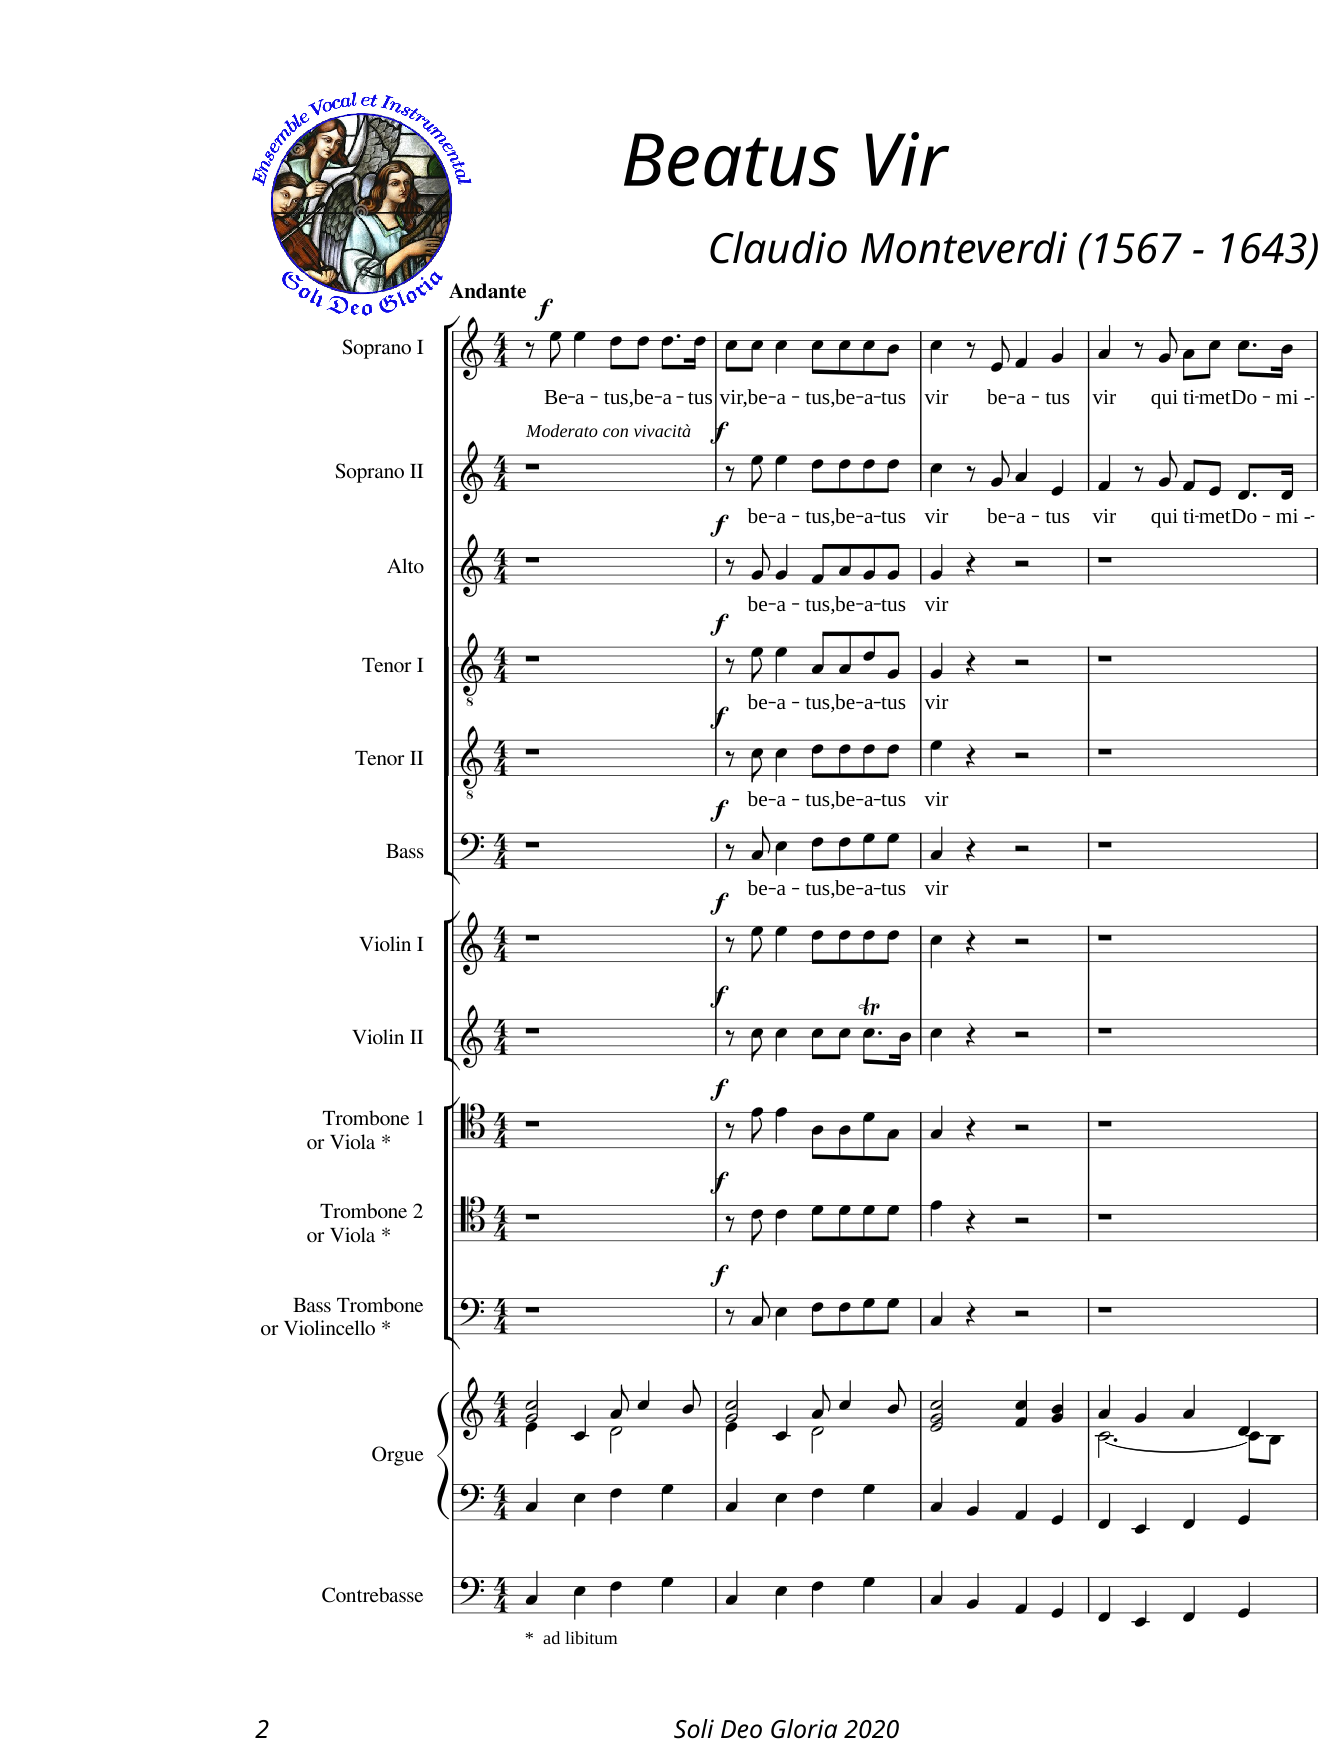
**kern	**kern	**kern	**kern	**dynam	**kern	**dynam	**kern	**dynam	**kern	**dynam	**kern	**dynam	**kern	**text	**dynam	**kern	**text	**dynam	**kern	**text	**dynam	**kern	**text	**dynam	**kern	**text	**dynam	**kern	**text	**dynam
*part13	*part12	*part12	*part11	*part11	*part10	*part10	*part9	*part9	*part8	*part8	*part7	*part7	*part6	*part6	*part6	*part5	*part5	*part5	*part4	*part4	*part4	*part3	*part3	*part3	*part2	*part2	*part2	*part1	*part1	*part1
*staff14	*staff13	*staff12	*staff11	*staff11	*staff10	*staff10	*staff9	*staff9	*staff8	*staff8	*staff7	*staff7	*staff6	*staff6	*staff6	*staff5	*staff5	*staff5	*staff4	*staff4	*staff4	*staff3	*staff3	*staff3	*staff2	*staff2	*staff2	*staff1	*staff1	*staff1
*I"Contrebasse	*I"Orgue	*	*I"Bass Trombone  or Violincello *	*	*I"Trombone 2   or Viola *	*	*I"Trombone 1  or Viola *	*	*I"Violin II	*	*I"Violin I	*	*I"Bass	*	*	*I"Tenor II	*	*	*I"Tenor I	*	*	*I"Alto	*	*	*I"Soprano II	*	*	*I"Soprano I	*	*
*I'Cb.	*I'Org.	*	*I'B. Tbn.	*	*I'Tbn 2	*	*I'Tbn 1	*	*I'Vln. II	*	*I'Vln. I	*	*I'B.	*	*	*I'T.II	*	*	*I'T,I	*	*	*I'A.	*	*	*I'S.II	*	*	*I'S.I	*	*
*clefF4	*clefF4	*clefG2	*clefF4	*	*clefC4	*	*clefC4	*	*clefG2	*	*clefG2	*	*clefF4	*	*	*clefGv2	*	*	*clefGv2	*	*	*clefG2	*	*	*clefG2	*	*	*clefG2	*	*
*Trd7c12	*	*	*	*	*	*	*	*	*	*	*	*	*	*	*	*Trd7c12	*	*	*Trd7c12	*	*	*	*	*	*	*	*	*	*	*
*k[]	*k[]	*k[]	*k[]	*	*k[]	*	*k[]	*	*k[]	*	*k[]	*	*k[]	*	*	*k[]	*	*	*k[]	*	*	*k[]	*	*	*k[]	*	*	*k[]	*	*
*M4/4	*M4/4	*M4/4	*M4/4	*	*M4/4	*	*M4/4	*	*M4/4	*	*M4/4	*	*M4/4	*	*	*M4/4	*	*	*M4/4	*	*	*M4/4	*	*	*M4/4	*	*	*M4/4	*	*
=1	=1	=1	=1	=1	=1	=1	=1	=1	=1	=1	=1	=1	=1	=1	=1	=1	=1	=1	=1	=1	=1	=1	=1	=1	=1	=1	=1	=1	=1	=1
*	*	*^	*	*	*	*	*	*	*	*	*	*	*	*	*	*	*	*	*	*	*	*	*	*	*	*	*	*	*	*
!	!	!	!	!	!	!	!	!	!	!	!	!	!	!	!	!	!	!	!	!	!	!	!	!	!	!	!	!	!LO:TX:b:i:t=Moderato con vivacità	!	!
!	!	!	!	!	!	!	!	!	!	!	!	!	!	!	!	!	!	!	!	!	!	!	!	!	!	!	!	!	!LO:TX:a:B:t=Andante	!	!
!LO:TX:b:t=*  ad libitum	!	!	!	!	!	!	!	!	!	!	!	!	!	!	!	!	!	!	!	!	!	!	!	!	!	!	!	!	!	!	!
4C/	4C/	2g/ 2cc/	4e\	1r	.	1r	.	1r	.	1r	.	1r	.	1r	.	.	1r	.	.	1r	.	.	1r	.	.	1r	.	.	8r	.	.
!	!	!	!	!	!	!	!	!	!	!	!	!	!	!	!	!	!	!	!	!	!	!	!	!	!	!	!	!	!	!LO:LY:b	!LO:DY:a
.	.	.	.	.	.	.	.	.	.	.	.	.	.	.	.	.	.	.	.	.	.	.	.	.	.	.	.	.	8ee\	Be-	f
!	!	!	!	!	!	!	!	!	!	!	!	!	!	!	!	!	!	!	!	!	!	!	!	!	!	!	!	!	!	!LO:LY:b	!
4E\	4E\	.	4c/	.	.	.	.	.	.	.	.	.	.	.	.	.	.	.	.	.	.	.	.	.	.	.	.	.	4ee\	-a-	.
!	!	!	!	!	!	!	!	!	!	!	!	!	!	!	!	!	!	!	!	!	!	!	!	!	!	!	!	!	!	!LO:LY:b	!
4F\	4F\	8a/	2d\	.	.	.	.	.	.	.	.	.	.	.	.	.	.	.	.	.	.	.	.	.	.	.	.	.	8dd\L	-tus,	.
!	!	!	!	!	!	!	!	!	!	!	!	!	!	!	!	!	!	!	!	!	!	!	!	!	!	!	!	!	!	!LO:LY:b	!
.	.	4cc/	.	.	.	.	.	.	.	.	.	.	.	.	.	.	.	.	.	.	.	.	.	.	.	.	.	.	8dd\J	be-	.
!	!	!	!	!	!	!	!	!	!	!	!	!	!	!	!	!	!	!	!	!	!	!	!	!	!	!	!	!	!	!LO:LY:b	!
4G\	4G\	.	.	.	.	.	.	.	.	.	.	.	.	.	.	.	.	.	.	.	.	.	.	.	.	.	.	.	8.dd\L	-a-	.
.	.	8b/	.	.	.	.	.	.	.	.	.	.	.	.	.	.	.	.	.	.	.	.	.	.	.	.	.	.	.	.	.
!	!	!	!	!	!	!	!	!	!	!	!	!	!	!	!	!	!	!	!	!	!	!	!	!	!	!	!	!	!	!LO:LY:b	!
.	.	.	.	.	.	.	.	.	.	.	.	.	.	.	.	.	.	.	.	.	.	.	.	.	.	.	.	.	16dd\Jk	-tus	.
=2	=2	=2	=2	=2	=2	=2	=2	=2	=2	=2	=2	=2	=2	=2	=2	=2	=2	=2	=2	=2	=2	=2	=2	=2	=2	=2	=2	=2	=2	=2	=2
!	!	!	!	!	!LO:DY:a	!	!LO:DY:a	!	!LO:DY:a	!	!LO:DY:a	!	!LO:DY:a	!	!	!LO:DY:a	!	!	!LO:DY:a	!	!	!LO:DY:a	!	!	!LO:DY:a	!	!	!LO:DY:a	!	!LO:LY:b	!
4C/	4C/	2g/ 2cc/	4e\	8r	f	8r	f	8r	f	8r	f	8r	f	8r	.	f	8r	.	f	8r	.	f	8r	.	f	8r	.	f	8cc\L	vir,	.
!	!	!	!	!	!	!	!	!	!	!	!	!	!	!	!LO:LY:b	!	!	!LO:LY:b	!	!	!LO:LY:b	!	!	!LO:LY:b	!	!	!LO:LY:b	!	!	!LO:LY:b	!
.	.	.	.	8C/	.	8c\	.	8e\	.	8cc\	.	8ee\	.	8C/	be-	.	8c\	be-	.	8e\	be-	.	8g/	be-	.	8ee\	be-	.	8cc\J	be-	.
!	!	!	!	!	!	!	!	!	!	!	!	!	!	!	!LO:LY:b	!	!	!LO:LY:b	!	!	!LO:LY:b	!	!	!LO:LY:b	!	!	!LO:LY:b	!	!	!LO:LY:b	!
4E\	4E\	.	4c/	4E\	.	4c\	.	4e\	.	4cc\	.	4ee\	.	4E\	-a-	.	4c\	-a-	.	4e\	-a-	.	4g/	-a-	.	4ee\	-a-	.	4cc\	-a-	.
!	!	!	!	!	!	!	!	!	!	!	!	!	!	!	!LO:LY:b	!	!	!LO:LY:b	!	!	!LO:LY:b	!	!	!LO:LY:b	!	!	!LO:LY:b	!	!	!LO:LY:b	!
4F\	4F\	8a/	2d\	8F\L	.	8d\L	.	8A\L	.	8cc\L	.	8dd\L	.	8F\L	-tus,	.	8d\L	-tus,	.	8A/L	-tus,	.	8f/L	-tus,	.	8dd\L	-tus,	.	8cc\L	-tus,	.
!	!	!	!	!	!	!	!	!	!	!	!	!	!	!	!LO:LY:b	!	!	!LO:LY:b	!	!	!LO:LY:b	!	!	!LO:LY:b	!	!	!LO:LY:b	!	!	!LO:LY:b	!
.	.	4cc/	.	8F\	.	8d\	.	8A\	.	8cc\J	.	8dd\	.	8F\	be-	.	8d\	be-	.	8A/	be-	.	8a/	be-	.	8dd\	be-	.	8cc\	be-	.
!	!	!	!	!	!	!	!	!	!	!	!	!	!	!	!LO:LY:b	!	!	!LO:LY:b	!	!	!LO:LY:b	!	!	!LO:LY:b	!	!	!LO:LY:b	!	!	!LO:LY:b	!
4G\	4G\	.	.	8G\	.	8d\	.	8d\	.	8.ccT\L	.	8dd\	.	8G\	-a-	.	8d\	-a-	.	8d/	-a-	.	8g/	-a-	.	8dd\	-a-	.	8cc\	-a-	.
!	!	!	!	!	!	!	!	!	!	!	!	!	!	!	!LO:LY:b	!	!	!LO:LY:b	!	!	!LO:LY:b	!	!	!LO:LY:b	!	!	!LO:LY:b	!	!	!LO:LY:b	!
.	.	8b/	.	8G\J	.	8d\J	.	8G\J	.	.	.	8dd\J	.	8G\J	-tus	.	8d\J	-tus	.	8G/J	-tus	.	8g/J	-tus	.	8dd\J	-tus	.	8b\J	-tus	.
.	.	.	.	.	.	.	.	.	.	16b\Jk	.	.	.	.	.	.	.	.	.	.	.	.	.	.	.	.	.	.	.	.	.
*	*	*v	*v	*	*	*	*	*	*	*	*	*	*	*	*	*	*	*	*	*	*	*	*	*	*	*	*	*	*	*	*
=3	=3	=3	=3	=3	=3	=3	=3	=3	=3	=3	=3	=3	=3	=3	=3	=3	=3	=3	=3	=3	=3	=3	=3	=3	=3	=3	=3	=3	=3	=3
!	!	!	!	!	!	!	!	!	!	!	!	!	!	!LO:LY:b	!	!	!LO:LY:b	!	!	!LO:LY:b	!	!	!LO:LY:b	!	!	!LO:LY:b	!	!	!LO:LY:b	!
4C/	4C/	2e/ 2g/ 2cc/	4C/	.	4e\	.	4G/	.	4cc\	.	4cc\	.	4C/	vir	.	4e\	vir	.	4G/	vir	.	4g/	vir	.	4cc\	vir	.	4cc\	vir	.
4BB/	4BB/	.	4r	.	4r	.	4r	.	4r	.	4r	.	4r	.	.	4r	.	.	4r	.	.	4r	.	.	8r	.	.	8r	.	.
!	!	!	!	!	!	!	!	!	!	!	!	!	!	!	!	!	!	!	!	!	!	!	!	!	!	!LO:LY:b	!	!	!LO:LY:b	!
.	.	.	.	.	.	.	.	.	.	.	.	.	.	.	.	.	.	.	.	.	.	.	.	.	8g/	be-	.	8e/	be-	.
!	!	!	!	!	!	!	!	!	!	!	!	!	!	!	!	!	!	!	!	!	!	!	!	!	!	!LO:LY:b	!	!	!LO:LY:b	!
4AA/	4AA/	4f/ 4cc/	2r	.	2r	.	2r	.	2r	.	2r	.	2r	.	.	2r	.	.	2r	.	.	2r	.	.	4a/	-a-	.	4f/	-a-	.
!	!	!	!	!	!	!	!	!	!	!	!	!	!	!	!	!	!	!	!	!	!	!	!	!	!	!LO:LY:b	!	!	!LO:LY:b	!
4GG/	4GG/	4g/ 4b/	.	.	.	.	.	.	.	.	.	.	.	.	.	.	.	.	.	.	.	.	.	.	4e/	-tus	.	4g/	-tus	.
=4	=4	=4	=4	=4	=4	=4	=4	=4	=4	=4	=4	=4	=4	=4	=4	=4	=4	=4	=4	=4	=4	=4	=4	=4	=4	=4	=4	=4	=4	=4
*	*	*^	*	*	*	*	*	*	*	*	*	*	*	*	*	*	*	*	*	*	*	*	*	*	*	*	*	*	*	*
!	!	!	!	!	!	!	!	!	!	!	!	!	!	!	!	!	!	!	!	!	!	!	!	!	!	!	!LO:LY:b	!	!	!LO:LY:b	!
4FF/	4FF/	4a/	[2.c\	1r	.	1r	.	1r	.	1r	.	1r	.	1r	.	.	1r	.	.	1r	.	.	1r	.	.	4f/	vir	.	4a/	vir	.
4EE/	4EE/	4g/	.	.	.	.	.	.	.	.	.	.	.	.	.	.	.	.	.	.	.	.	.	.	.	8r	.	.	8r	.	.
!	!	!	!	!	!	!	!	!	!	!	!	!	!	!	!	!	!	!	!	!	!	!	!	!	!	!	!LO:LY:b	!	!	!LO:LY:b	!
.	.	.	.	.	.	.	.	.	.	.	.	.	.	.	.	.	.	.	.	.	.	.	.	.	.	8g/	qui	.	8g/	qui	.
!	!	!	!	!	!	!	!	!	!	!	!	!	!	!	!	!	!	!	!	!	!	!	!	!	!	!	!LO:LY:b	!	!	!LO:LY:b	!
4FF/	4FF/	4a/	.	.	.	.	.	.	.	.	.	.	.	.	.	.	.	.	.	.	.	.	.	.	.	8f/L	ti-	.	8a\L	ti-	.
!	!	!	!	!	!	!	!	!	!	!	!	!	!	!	!	!	!	!	!	!	!	!	!	!	!	!	!LO:LY:b	!	!	!LO:LY:b	!
.	.	.	.	.	.	.	.	.	.	.	.	.	.	.	.	.	.	.	.	.	.	.	.	.	.	8e/J	-met	.	8cc\J	-met	.
!	!	!	!	!	!	!	!	!	!	!	!	!	!	!	!	!	!	!	!	!	!	!	!	!	!	!	!LO:LY:b	!	!	!LO:LY:b	!
4GG/	4GG/	4d/	8c\L]	.	.	.	.	.	.	.	.	.	.	.	.	.	.	.	.	.	.	.	.	.	.	8.d/L	Do-	.	8.cc\L	Do-	.
.	.	.	8B\J	.	.	.	.	.	.	.	.	.	.	.	.	.	.	.	.	.	.	.	.	.	.	.	.	.	.	.	.
!	!	!	!	!	!	!	!	!	!	!	!	!	!	!	!	!	!	!	!	!	!	!	!	!	!	!	!LO:LY:b	!	!	!LO:LY:b	!
.	.	.	.	.	.	.	.	.	.	.	.	.	.	.	.	.	.	.	.	.	.	.	.	.	.	16d/Jk	-mi --	.	16b\Jk	-mi --	.
*	*	*v	*v	*	*	*	*	*	*	*	*	*	*	*	*	*	*	*	*	*	*	*	*	*	*	*	*	*	*	*	*
=	=	=	=	=	=	=	=	=	=	=	=	=	=	=	=	=	=	=	=	=	=	=	=	=	=	=	=	=	=	=
*-	*-	*-	*-	*-	*-	*-	*-	*-	*-	*-	*-	*-	*-	*-	*-	*-	*-	*-	*-	*-	*-	*-	*-	*-	*-	*-	*-	*-	*-	*-
